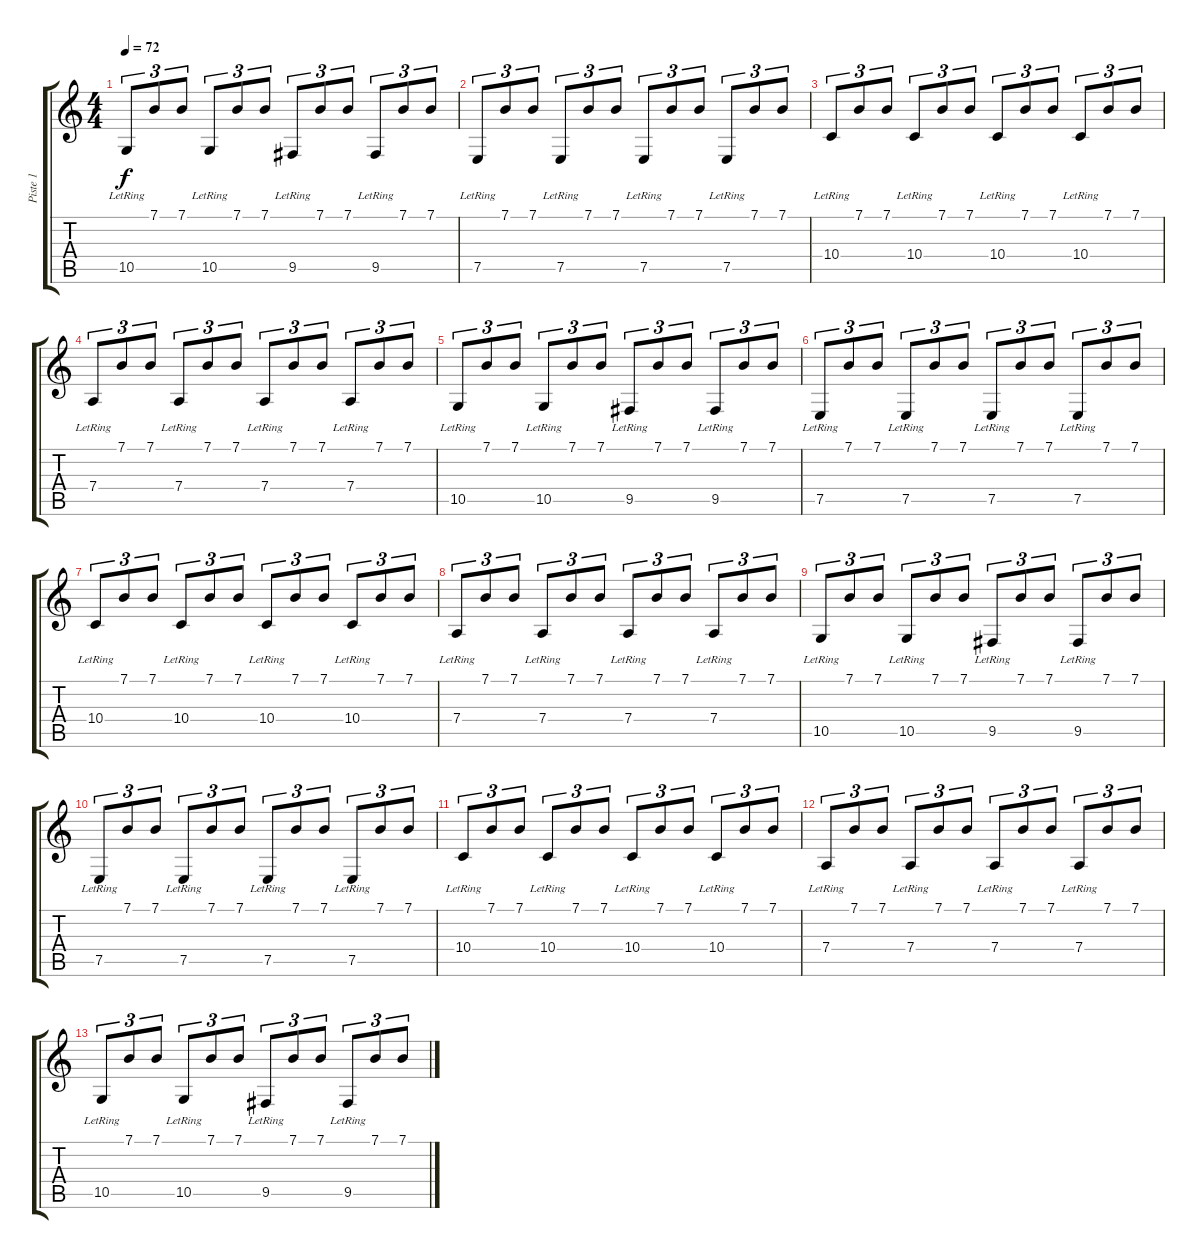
\track ("Piste 1" "Piste 1") {instrument electricgrandpiano}
\staff {score tabs}
\tuning (E4 B3 G3 D3 A2 E2) {hide}
\ts (4 4)
\tempo 72
\clef g2
\ks c
10.5{lr}.8{tu (3 2) dy f} 7.1.8{tu (3 2)} 7.1.8{tu (3 2)} 10.5{lr}.8{tu (3 2)} 7.1.8{tu (3 2)} 7.1.8{tu (3 2)} 9.5{lr}.8{tu (3 2)} 7.1.8{tu (3 2)} 7.1.8{tu (3 2)} 9.5{lr}.8{tu (3 2)} 7.1.8{tu (3 2)} 7.1.8{tu (3 2)} |
7.5{lr}.8{tu (3 2)} 7.1.8{tu (3 2)} 7.1.8{tu (3 2)} 7.5{lr}.8{tu (3 2)} 7.1.8{tu (3 2)} 7.1.8{tu (3 2)} 7.5{lr}.8{tu (3 2)} 7.1.8{tu (3 2)} 7.1.8{tu (3 2)} 7.5{lr}.8{tu (3 2)} 7.1.8{tu (3 2)} 7.1.8{tu (3 2)} |
10.4{lr}.8{tu (3 2)} 7.1.8{tu (3 2)} 7.1.8{tu (3 2)} 10.4{lr}.8{tu (3 2)} 7.1.8{tu (3 2)} 7.1.8{tu (3 2)} 10.4{lr}.8{tu (3 2)} 7.1.8{tu (3 2)} 7.1.8{tu (3 2)} 10.4{lr}.8{tu (3 2)} 7.1.8{tu (3 2)} 7.1.8{tu (3 2)} |
7.4{lr}.8{tu (3 2)} 7.1.8{tu (3 2)} 7.1.8{tu (3 2)} 7.4{lr}.8{tu (3 2)} 7.1.8{tu (3 2)} 7.1.8{tu (3 2)} 7.4{lr}.8{tu (3 2)} 7.1.8{tu (3 2)} 7.1.8{tu (3 2)} 7.4{lr}.8{tu (3 2)} 7.1.8{tu (3 2)} 7.1.8{tu (3 2)} |
10.5{lr}.8{tu (3 2)} 7.1.8{tu (3 2)} 7.1.8{tu (3 2)} 10.5{lr}.8{tu (3 2)} 7.1.8{tu (3 2)} 7.1.8{tu (3 2)} 9.5{lr}.8{tu (3 2)} 7.1.8{tu (3 2)} 7.1.8{tu (3 2)} 9.5{lr}.8{tu (3 2)} 7.1.8{tu (3 2)} 7.1.8{tu (3 2)} |
7.5{lr}.8{tu (3 2)} 7.1.8{tu (3 2)} 7.1.8{tu (3 2)} 7.5{lr}.8{tu (3 2)} 7.1.8{tu (3 2)} 7.1.8{tu (3 2)} 7.5{lr}.8{tu (3 2)} 7.1.8{tu (3 2)} 7.1.8{tu (3 2)} 7.5{lr}.8{tu (3 2)} 7.1.8{tu (3 2)} 7.1.8{tu (3 2)} |
10.4{lr}.8{tu (3 2)} 7.1.8{tu (3 2)} 7.1.8{tu (3 2)} 10.4{lr}.8{tu (3 2)} 7.1.8{tu (3 2)} 7.1.8{tu (3 2)} 10.4{lr}.8{tu (3 2)} 7.1.8{tu (3 2)} 7.1.8{tu (3 2)} 10.4{lr}.8{tu (3 2)} 7.1.8{tu (3 2)} 7.1.8{tu (3 2)} |
7.4{lr}.8{tu (3 2)} 7.1.8{tu (3 2)} 7.1.8{tu (3 2)} 7.4{lr}.8{tu (3 2)} 7.1.8{tu (3 2)} 7.1.8{tu (3 2)} 7.4{lr}.8{tu (3 2)} 7.1.8{tu (3 2)} 7.1.8{tu (3 2)} 7.4{lr}.8{tu (3 2)} 7.1.8{tu (3 2)} 7.1.8{tu (3 2)} |
10.5{lr}.8{tu (3 2)} 7.1.8{tu (3 2)} 7.1.8{tu (3 2)} 10.5{lr}.8{tu (3 2)} 7.1.8{tu (3 2)} 7.1.8{tu (3 2)} 9.5{lr}.8{tu (3 2)} 7.1.8{tu (3 2)} 7.1.8{tu (3 2)} 9.5{lr}.8{tu (3 2)} 7.1.8{tu (3 2)} 7.1.8{tu (3 2)} |
7.5{lr}.8{tu (3 2)} 7.1.8{tu (3 2)} 7.1.8{tu (3 2)} 7.5{lr}.8{tu (3 2)} 7.1.8{tu (3 2)} 7.1.8{tu (3 2)} 7.5{lr}.8{tu (3 2)} 7.1.8{tu (3 2)} 7.1.8{tu (3 2)} 7.5{lr}.8{tu (3 2)} 7.1.8{tu (3 2)} 7.1.8{tu (3 2)} |
10.4{lr}.8{tu (3 2)} 7.1.8{tu (3 2)} 7.1.8{tu (3 2)} 10.4{lr}.8{tu (3 2)} 7.1.8{tu (3 2)} 7.1.8{tu (3 2)} 10.4{lr}.8{tu (3 2)} 7.1.8{tu (3 2)} 7.1.8{tu (3 2)} 10.4{lr}.8{tu (3 2)} 7.1.8{tu (3 2)} 7.1.8{tu (3 2)} |
7.4{lr}.8{tu (3 2)} 7.1.8{tu (3 2)} 7.1.8{tu (3 2)} 7.4{lr}.8{tu (3 2)} 7.1.8{tu (3 2)} 7.1.8{tu (3 2)} 7.4{lr}.8{tu (3 2)} 7.1.8{tu (3 2)} 7.1.8{tu (3 2)} 7.4{lr}.8{tu (3 2)} 7.1.8{tu (3 2)} 7.1.8{tu (3 2)} |
10.5{lr}.8{tu (3 2)} 7.1.8{tu (3 2)} 7.1.8{tu (3 2)} 10.5{lr}.8{tu (3 2)} 7.1.8{tu (3 2)} 7.1.8{tu (3 2)} 9.5{lr}.8{tu (3 2)} 7.1.8{tu (3 2)} 7.1.8{tu (3 2)} 9.5{lr}.8{tu (3 2)} 7.1.8{tu (3 2)} 7.1.8{tu (3 2)}
